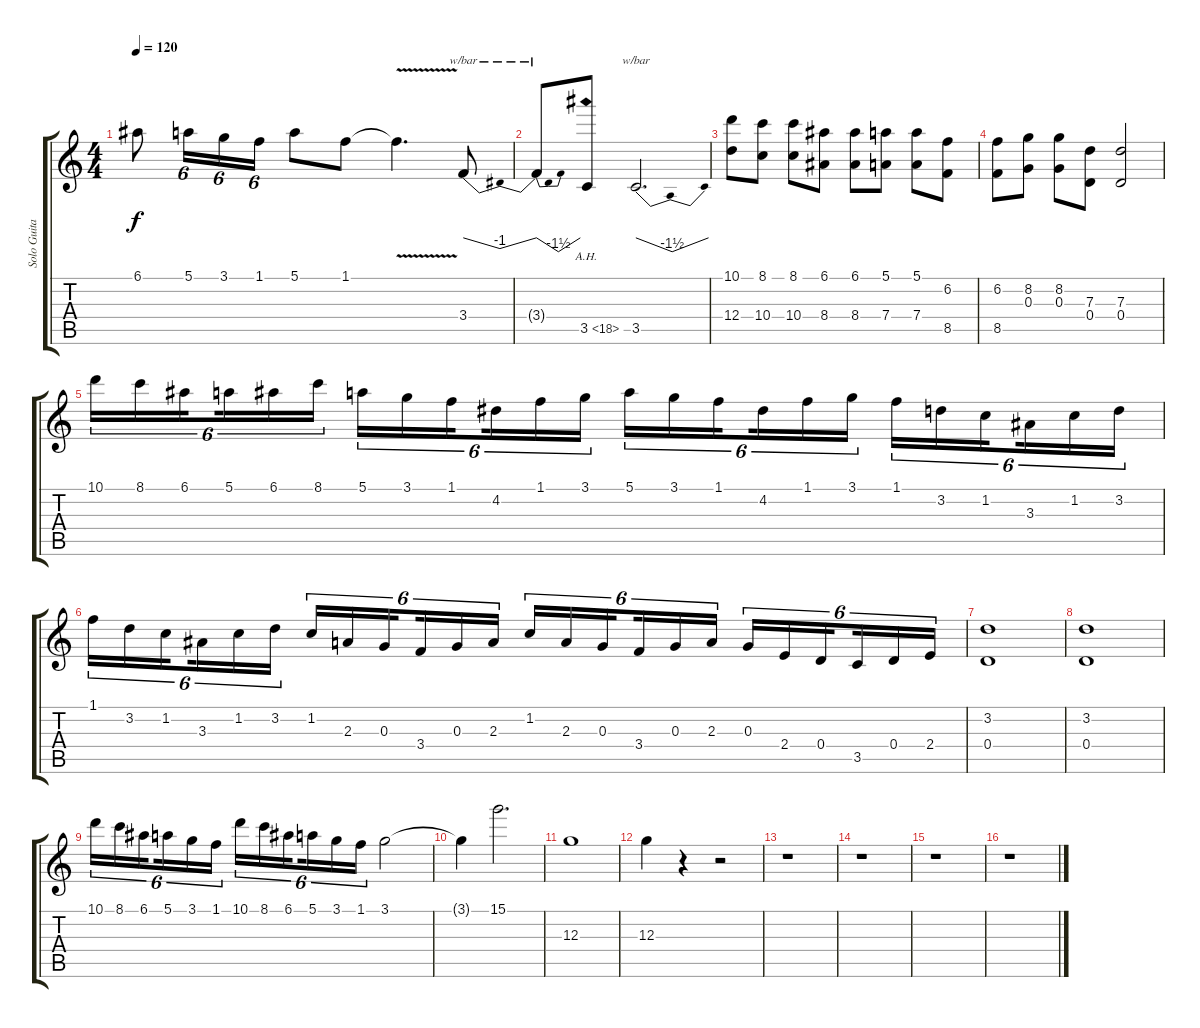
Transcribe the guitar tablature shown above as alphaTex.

\track ("Solo Guitar (Steve)" "Solo Guita") {instrument distortionguitar}
\staff {score tabs}
\tuning (E4 B3 G3 D3 A2 E2) {hide}
\ts (4 4)
\tempo 120
\clef g2
\ks c
6.1.8{dy f} 5.1.16{tu (6 4)} 3.1.16{tu (6 4)} 1.1.16{tu (6 4)} 5.1.8 1.1.8 1.1{v t}.4{d} 3.4.8{tbe (dip default 0 0 30 -4 60 0)} |
3.4{t}.8{tbe (dip default 0 0 30 -6 60 0)} 3.5{ah 15}.8 3.5.2{d tbe (dip default 0 0 30 -6 60 0)} |
(10.1 12.4).8 (8.1 10.4).8 (8.1 10.4).8 (6.1 8.4).8 (6.1 8.4).8 (5.1 7.4).8 (5.1 7.4).8 (6.2 8.5).8 |
(6.2 8.5).8 (8.2 0.3).8 (8.2 0.3).8 (7.3 0.4).8 (7.3 0.4).2 |
10.1.16{tu (6 4)} 8.1.16{tu (6 4)} 6.1.16{tu (6 4) beam splitsecondary} 5.1.16{tu (6 4)} 6.1.16{tu (6 4)} 8.1.16{tu (6 4)} 5.1.16{tu (6 4)} 3.1.16{tu (6 4)} 1.1.16{tu (6 4) beam splitsecondary} 4.2.16{tu (6 4)} 1.1.16{tu (6 4)} 3.1.16{tu (6 4)} 5.1.16{tu (6 4)} 3.1.16{tu (6 4)} 1.1.16{tu (6 4) beam splitsecondary} 4.2.16{tu (6 4)} 1.1.16{tu (6 4)} 3.1.16{tu (6 4)} 1.1.16{tu (6 4)} 3.2.16{tu (6 4)} 1.2.16{tu (6 4) beam splitsecondary} 3.3.16{tu (6 4)} 1.2.16{tu (6 4)} 3.2.16{tu (6 4)} |
1.1.16{tu (6 4)} 3.2.16{tu (6 4)} 1.2.16{tu (6 4) beam splitsecondary} 3.3.16{tu (6 4)} 1.2.16{tu (6 4)} 3.2.16{tu (6 4)} 1.2.16{tu (6 4)} 2.3.16{tu (6 4)} 0.3.16{tu (6 4) beam splitsecondary} 3.4.16{tu (6 4)} 0.3.16{tu (6 4)} 2.3.16{tu (6 4)} 1.2.16{tu (6 4)} 2.3.16{tu (6 4)} 0.3.16{tu (6 4) beam splitsecondary} 3.4.16{tu (6 4)} 0.3.16{tu (6 4)} 2.3.16{tu (6 4)} 0.3.16{tu (6 4)} 2.4.16{tu (6 4)} 0.4.16{tu (6 4) beam splitsecondary} 3.5.16{tu (6 4)} 0.4.16{tu (6 4)} 2.4.16{tu (6 4)} |
(3.2 0.4).1 |
(3.2 0.4).1 |
10.1.16{tu (6 4)} 8.1.16{tu (6 4)} 6.1.16{tu (6 4) beam splitsecondary} 5.1.16{tu (6 4)} 3.1.16{tu (6 4)} 1.1.16{tu (6 4)} 10.1.16{tu (6 4)} 8.1.16{tu (6 4)} 6.1.16{tu (6 4) beam splitsecondary} 5.1.16{tu (6 4)} 3.1.16{tu (6 4)} 1.1.16{tu (6 4)} 3.1.2 |
3.1{t}.4 15.1.2{d} |
12.3.1 |
12.3.4 r.4 r.2 |
r.1 |
r.1 |
r.1 |
r.1
